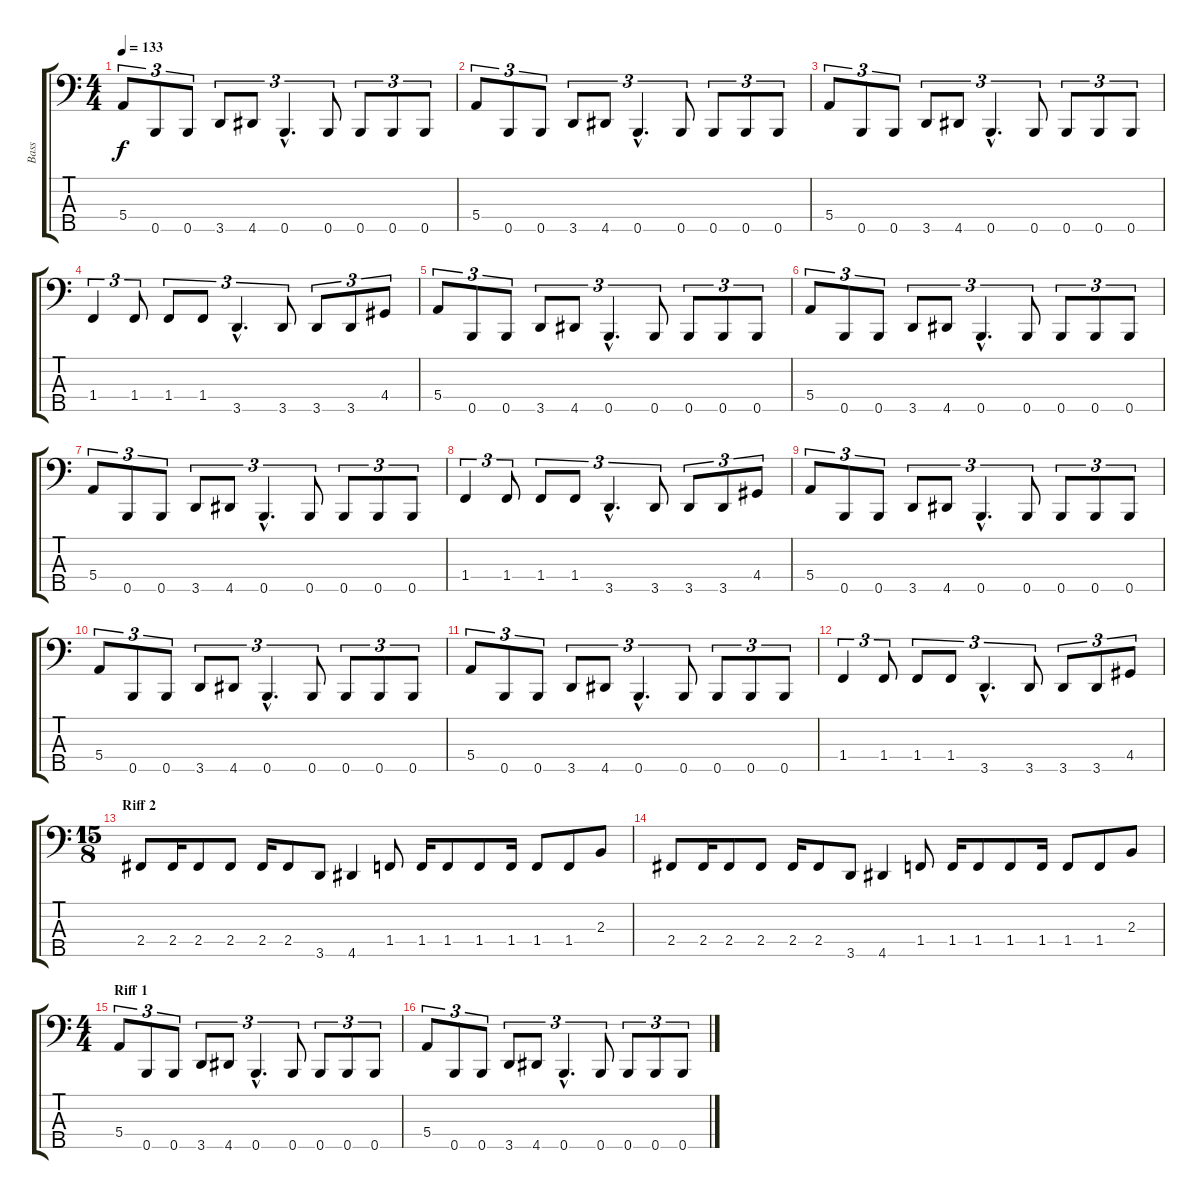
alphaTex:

\track ("Bass" "Bass") {instrument electricbassfinger}
\staff {score tabs}
\tuning (G2 D2 A1 E1 B0) {hide}
\ts (4 4)
\tempo 133
\clef f4
\ks c
5.4.8{tu (3 2) dy f} 0.5.8{tu (3 2)} 0.5.8{tu (3 2)} 3.5.8{tu (3 2)} 4.5.8{tu (3 2)} 0.5{hac}.4{d tu (3 2)} 0.5.8{tu (3 2)} 0.5.8{tu (3 2)} 0.5.8{tu (3 2)} 0.5.8{tu (3 2)} |
5.4.8{tu (3 2)} 0.5.8{tu (3 2)} 0.5.8{tu (3 2)} 3.5.8{tu (3 2)} 4.5.8{tu (3 2)} 0.5{hac}.4{d tu (3 2)} 0.5.8{tu (3 2)} 0.5.8{tu (3 2)} 0.5.8{tu (3 2)} 0.5.8{tu (3 2)} |
5.4.8{tu (3 2)} 0.5.8{tu (3 2)} 0.5.8{tu (3 2)} 3.5.8{tu (3 2)} 4.5.8{tu (3 2)} 0.5{hac}.4{d tu (3 2)} 0.5.8{tu (3 2)} 0.5.8{tu (3 2)} 0.5.8{tu (3 2)} 0.5.8{tu (3 2)} |
1.4.4{tu (3 2)} 1.4.8{tu (3 2)} 1.4.8{tu (3 2)} 1.4.8{tu (3 2)} 3.5{hac}.4{d tu (3 2)} 3.5.8{tu (3 2)} 3.5.8{tu (3 2)} 3.5.8{tu (3 2)} 4.4.8{tu (3 2)} |
5.4.8{tu (3 2)} 0.5.8{tu (3 2)} 0.5.8{tu (3 2)} 3.5.8{tu (3 2)} 4.5.8{tu (3 2)} 0.5{hac}.4{d tu (3 2)} 0.5.8{tu (3 2)} 0.5.8{tu (3 2)} 0.5.8{tu (3 2)} 0.5.8{tu (3 2)} |
5.4.8{tu (3 2)} 0.5.8{tu (3 2)} 0.5.8{tu (3 2)} 3.5.8{tu (3 2)} 4.5.8{tu (3 2)} 0.5{hac}.4{d tu (3 2)} 0.5.8{tu (3 2)} 0.5.8{tu (3 2)} 0.5.8{tu (3 2)} 0.5.8{tu (3 2)} |
5.4.8{tu (3 2)} 0.5.8{tu (3 2)} 0.5.8{tu (3 2)} 3.5.8{tu (3 2)} 4.5.8{tu (3 2)} 0.5{hac}.4{d tu (3 2)} 0.5.8{tu (3 2)} 0.5.8{tu (3 2)} 0.5.8{tu (3 2)} 0.5.8{tu (3 2)} |
1.4.4{tu (3 2)} 1.4.8{tu (3 2)} 1.4.8{tu (3 2)} 1.4.8{tu (3 2)} 3.5{hac}.4{d tu (3 2)} 3.5.8{tu (3 2)} 3.5.8{tu (3 2)} 3.5.8{tu (3 2)} 4.4.8{tu (3 2)} |
5.4.8{tu (3 2)} 0.5.8{tu (3 2)} 0.5.8{tu (3 2)} 3.5.8{tu (3 2)} 4.5.8{tu (3 2)} 0.5{hac}.4{d tu (3 2)} 0.5.8{tu (3 2)} 0.5.8{tu (3 2)} 0.5.8{tu (3 2)} 0.5.8{tu (3 2)} |
5.4.8{tu (3 2)} 0.5.8{tu (3 2)} 0.5.8{tu (3 2)} 3.5.8{tu (3 2)} 4.5.8{tu (3 2)} 0.5{hac}.4{d tu (3 2)} 0.5.8{tu (3 2)} 0.5.8{tu (3 2)} 0.5.8{tu (3 2)} 0.5.8{tu (3 2)} |
5.4.8{tu (3 2)} 0.5.8{tu (3 2)} 0.5.8{tu (3 2)} 3.5.8{tu (3 2)} 4.5.8{tu (3 2)} 0.5{hac}.4{d tu (3 2)} 0.5.8{tu (3 2)} 0.5.8{tu (3 2)} 0.5.8{tu (3 2)} 0.5.8{tu (3 2)} |
1.4.4{tu (3 2)} 1.4.8{tu (3 2)} 1.4.8{tu (3 2)} 1.4.8{tu (3 2)} 3.5{hac}.4{d tu (3 2)} 3.5.8{tu (3 2)} 3.5.8{tu (3 2)} 3.5.8{tu (3 2)} 4.4.8{tu (3 2)} |
\ts (15 8)
\section ("" "Riff 2")
2.4.8 2.4.16 2.4.8 2.4.8 2.4.16 2.4.8 3.5.8 4.5.4 1.4.8 1.4.16 1.4.8 1.4.8 1.4.16 1.4.8 1.4.8 2.3.8 |
2.4.8 2.4.16 2.4.8 2.4.8 2.4.16 2.4.8 3.5.8 4.5.4 1.4.8 1.4.16 1.4.8 1.4.8 1.4.16 1.4.8 1.4.8 2.3.8 |
\ts (4 4)
\section ("" "Riff 1")
5.4.8{tu (3 2)} 0.5.8{tu (3 2)} 0.5.8{tu (3 2)} 3.5.8{tu (3 2)} 4.5.8{tu (3 2)} 0.5{hac}.4{d tu (3 2)} 0.5.8{tu (3 2)} 0.5.8{tu (3 2)} 0.5.8{tu (3 2)} 0.5.8{tu (3 2)} |
5.4.8{tu (3 2)} 0.5.8{tu (3 2)} 0.5.8{tu (3 2)} 3.5.8{tu (3 2)} 4.5.8{tu (3 2)} 0.5{hac}.4{d tu (3 2)} 0.5.8{tu (3 2)} 0.5.8{tu (3 2)} 0.5.8{tu (3 2)} 0.5.8{tu (3 2)}
